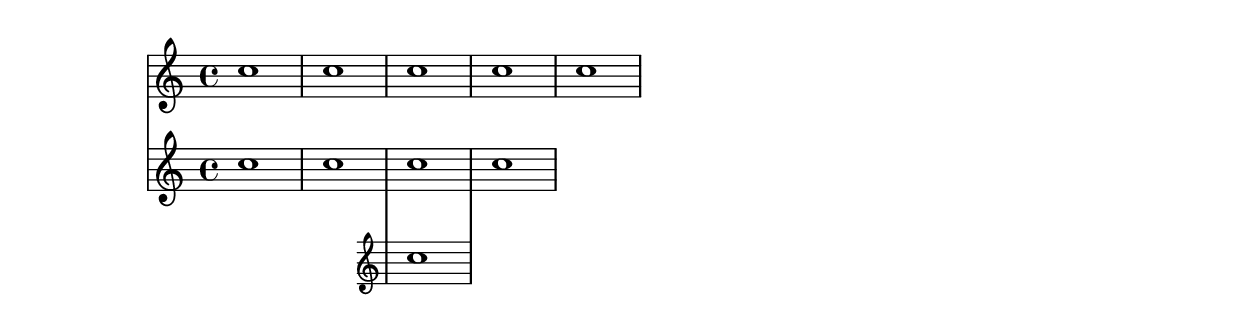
%% Do not edit this file; it is auto-generated from LSR http://lsr.dsi.unimi.it
%% This file is in the public domain.
\version "2.11.52"

\header {
  lsrtags = "staff-notation, contexts-and-engravers"

  texidoces = "
Se puede añadir (posiblemente de forma temporal) un pentagrama
nuevo una vez que la pieza ha comenzado.

"
  doctitlees = "Añadir un pentagrama nuevo"

  texidoc = "
An extra staff can be added (possibly temporarily) after the start of a
piece.  

"
  doctitle = "Adding an extra staff"
} % begin verbatim
\score {
  <<
    \new Staff \relative c'' { c1 c c c c }
    \new StaffGroup \relative c'' {
      \new Staff {
        c1 c
        << c1 \new Staff { \once \override Staff.TimeSignature #'stencil = ##f c1 } >>
        c
      }
    }
  >>
}
